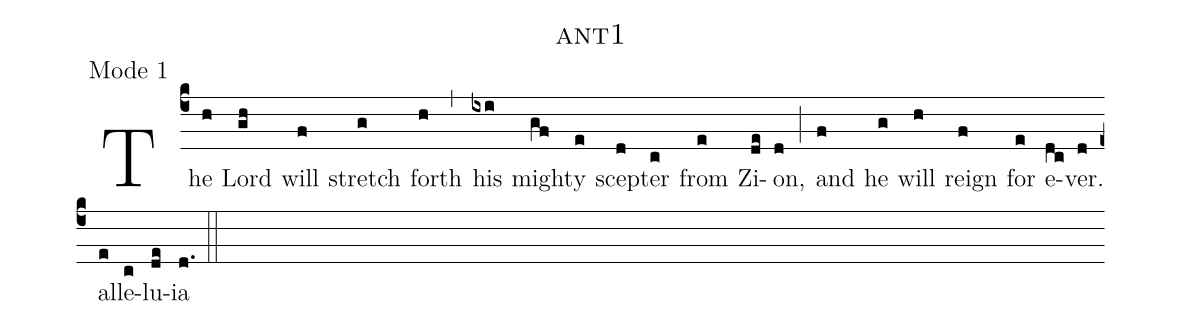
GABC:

name: ant1;
annotation: Mode 1;
%%
(c4)
The(h) Lord(gh) will(f) stretch(g) forth(h) (,) his(ixi) might(gf)y(e) scep(d)ter(c) from(e) Zi(de)on,(d) (;) and(f) he(g) will(h) reign(f) for(e) e(dc)ver.(d) al(e)le(c)lu(de)ia(d.) (::)
